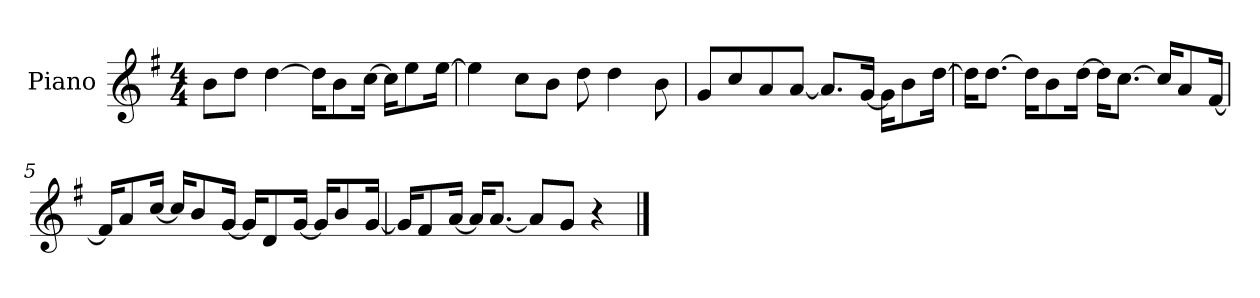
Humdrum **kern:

**kern
*part1
*staff1
*I"Piano
*I'P-no
*clefG2
*k[f#]
*M4/4
*MM90
=1
8b\L
8dd\J
[4dd\
16dd\KL]
8b\
[16cc\Jk
16cc\KL]
8ee\
[16ee\Jk
=2
4ee\]
8cc\L
8b\J
8dd\
4dd\
8b\
=3
8g/L
8cc/
8a/
[8a/J
8.a/L]
[16g/Jk
16g\KL]
8b\
[16dd\Jk
=4
16dd\KL]
[8.dd\J
16dd\KL]
8b\
[16dd\Jk
16dd\KL]
[8.cc\J
16cc/KL]
8a/
[16f#/Jk
!!LO:LB:g=z
=5
16f#/KL]
8a/
[16cc/Jk
16cc/KL]
8b/
[16g/Jk
16g/KL]
8d/
[16g/Jk
16g/KL]
8b/
[16g/Jk
=6
16g/KL]
8f#/
[16a/Jk
16a/KL]
[8.a/J
8a/L]
8g/J
4r
==
*-
